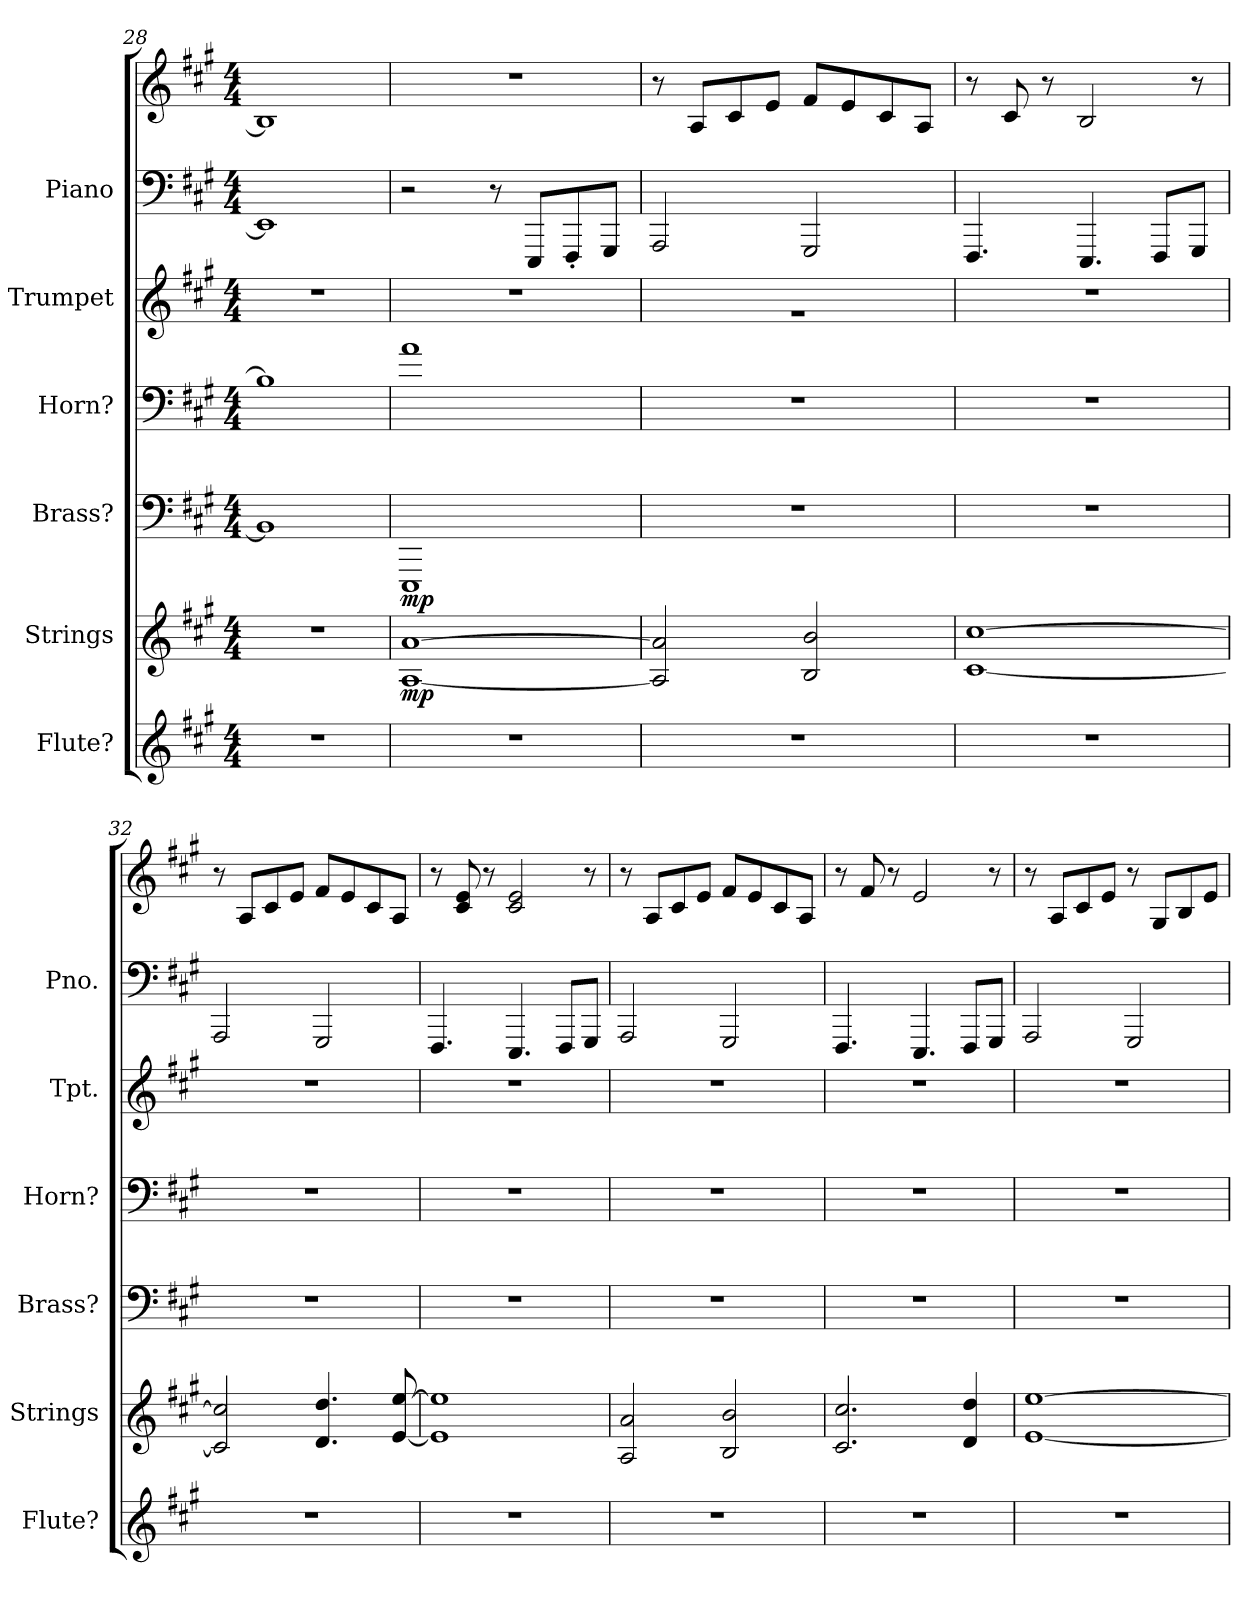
**kern	**kern	**dynam	**kern	**dynam	**kern	**kern	**kern	**kern
*part6	*part5	*part5	*part4	*part4	*part3	*part2	*part1	*part1
*staff7	*staff6	*staff6	*staff5	*staff5	*staff4	*staff3	*staff2	*staff1
*I"Flute?	*I"Strings	*	*I"Brass?	*	*I"Horn?	*I"Trumpet	*I"Piano	*
*I'Flute?	*I'Strings	*	*I'Brass?	*	*I'Horn?	*I'Tpt.	*I'Pno.	*
*clefG2	*clefG2	*	*clefF4	*	*clefF4	*clefG2	*clefF4	*clefG2
*	*	*	*	*	*ITrd7c12	*	*	*
*k[f#c#g#]	*k[f#c#g#]	*	*k[f#c#g#]	*	*k[f#c#g#]	*k[f#c#g#]	*k[f#c#g#]	*k[f#c#g#]
*M4/4	*M4/4	*	*M4/4	*	*M4/4	*M4/4	*M4/4	*M4/4
=28	=28	=28	=28	=28	=28	=28	=28	=28
1r	1r	.	1BB]	.	1BB]	1r	1EE]	1B]
=29	=29	=29	=29	=29	=29	=29	=29	=29
!	!	!LO:DY:b	!	!LO:DY:b	!	!	!	!
1r	[1A [1a	mp	1EEE	mp	1A	1r	2r	1r
.	.	.	.	.	.	.	8r	.
.	.	.	.	.	.	.	8EEE/L	.
.	.	.	.	.	.	.	8FFF#'/	.
.	.	.	.	.	.	.	8GGG#/J	.
!!LO:LB:g=z
=30	=30	=30	=30	=30	=30	=30	=30	=30
1r	2A/] 2a/]	.	1r	.	1r	1rg	2AAA/	8r
.	.	.	.	.	.	.	.	8A/L
.	.	.	.	.	.	.	.	8c#/
.	.	.	.	.	.	.	.	8e/J
.	2B/ 2b/	.	.	.	.	.	2GGG#/	8f#/L
.	.	.	.	.	.	.	.	8e/
.	.	.	.	.	.	.	.	8c#/
.	.	.	.	.	.	.	.	8A/J
=31	=31	=31	=31	=31	=31	=31	=31	=31
1r	[1c# [1cc#	.	1r	.	1r	1r	4.FFF#/	8r
.	.	.	.	.	.	.	.	8c#/
.	.	.	.	.	.	.	.	8r
.	.	.	.	.	.	.	4.EEE/	2B/
.	.	.	.	.	.	.	8FFF#/L	.
.	.	.	.	.	.	.	8GGG#/J	8r
=32	=32	=32	=32	=32	=32	=32	=32	=32
1r	2c#/] 2cc#/]	.	1r	.	1r	1r	2AAA/	8r
.	.	.	.	.	.	.	.	8A/L
.	.	.	.	.	.	.	.	8c#/
.	.	.	.	.	.	.	.	8e/J
.	4.d/ 4.dd/	.	.	.	.	.	2GGG#/	8f#/L
.	.	.	.	.	.	.	.	8e/
.	.	.	.	.	.	.	.	8c#/
.	[8e/ [8ee/	.	.	.	.	.	.	8A/J
=33	=33	=33	=33	=33	=33	=33	=33	=33
1r	1e] 1ee]	.	1r	.	1r	1r	4.FFF#/	8r
.	.	.	.	.	.	.	.	8c#/ 8e/
.	.	.	.	.	.	.	.	8r
.	.	.	.	.	.	.	4.EEE/	2c#/ 2e/
.	.	.	.	.	.	.	8FFF#/L	.
.	.	.	.	.	.	.	8GGG#/J	8r
!!LO:LB:g=z
=34	=34	=34	=34	=34	=34	=34	=34	=34
1r	2A/ 2a/	.	1r	.	1r	1r	2AAA/	8r
.	.	.	.	.	.	.	.	8A/L
.	.	.	.	.	.	.	.	8c#/
.	.	.	.	.	.	.	.	8e/J
.	2B/ 2b/	.	.	.	.	.	2GGG#/	8f#/L
.	.	.	.	.	.	.	.	8e/
.	.	.	.	.	.	.	.	8c#/
.	.	.	.	.	.	.	.	8A/J
=35	=35	=35	=35	=35	=35	=35	=35	=35
1r	2.c#/ 2.cc#/	.	1r	.	1r	1r	4.FFF#/	8r
.	.	.	.	.	.	.	.	8f#/
.	.	.	.	.	.	.	.	8r
.	.	.	.	.	.	.	4.EEE/	2e/
.	4d/ 4dd/	.	.	.	.	.	8FFF#/L	.
.	.	.	.	.	.	.	8GGG#/J	8r
=36	=36	=36	=36	=36	=36	=36	=36	=36
1r	[1e [1ee	.	1r	.	1r	1r	2AAA/	8r
.	.	.	.	.	.	.	.	8A/L
.	.	.	.	.	.	.	.	8c#/
.	.	.	.	.	.	.	.	8e/J
.	.	.	.	.	.	.	2GGG#/	8r
.	.	.	.	.	.	.	.	8G#/L
.	.	.	.	.	.	.	.	8B/
.	.	.	.	.	.	.	.	8e/J
=	=	=	=	=	=	=	=	=
*-	*-	*-	*-	*-	*-	*-	*-	*-
